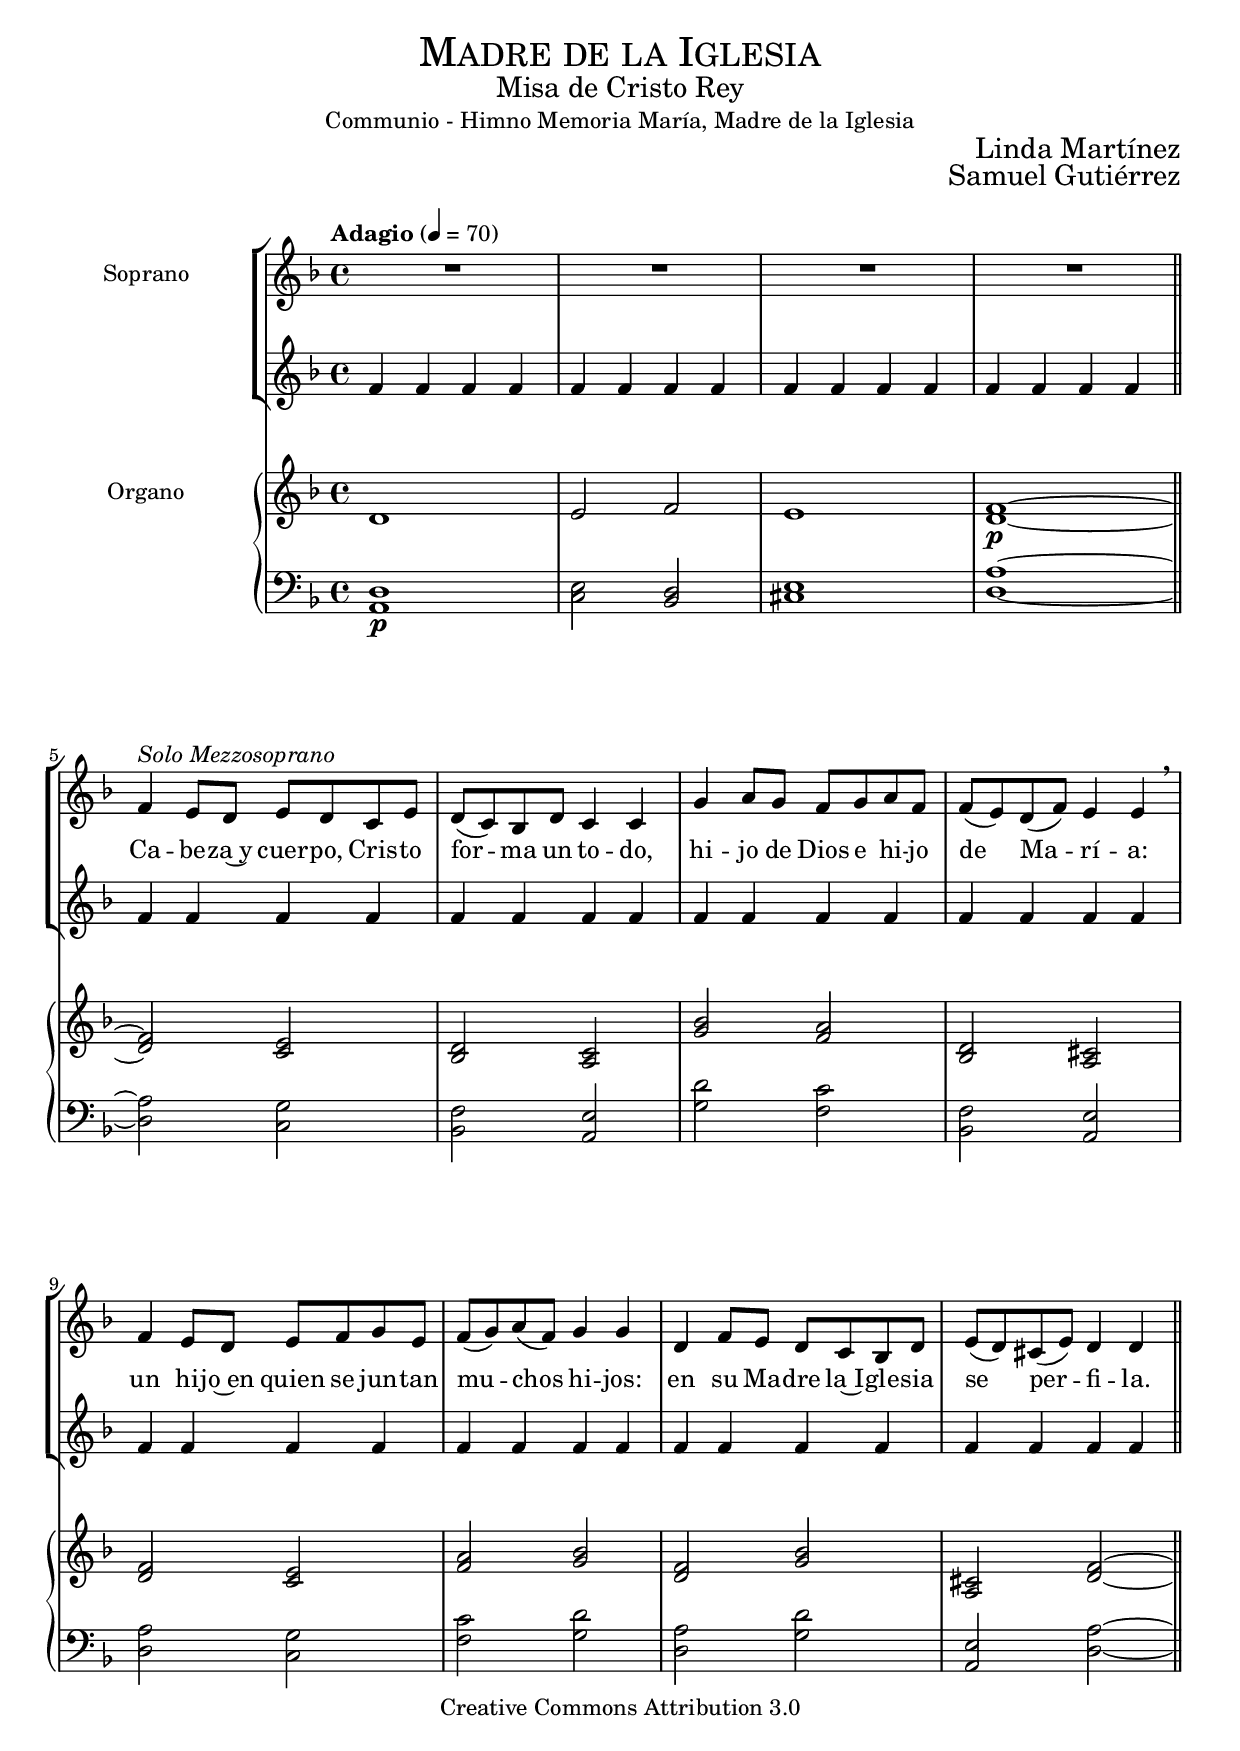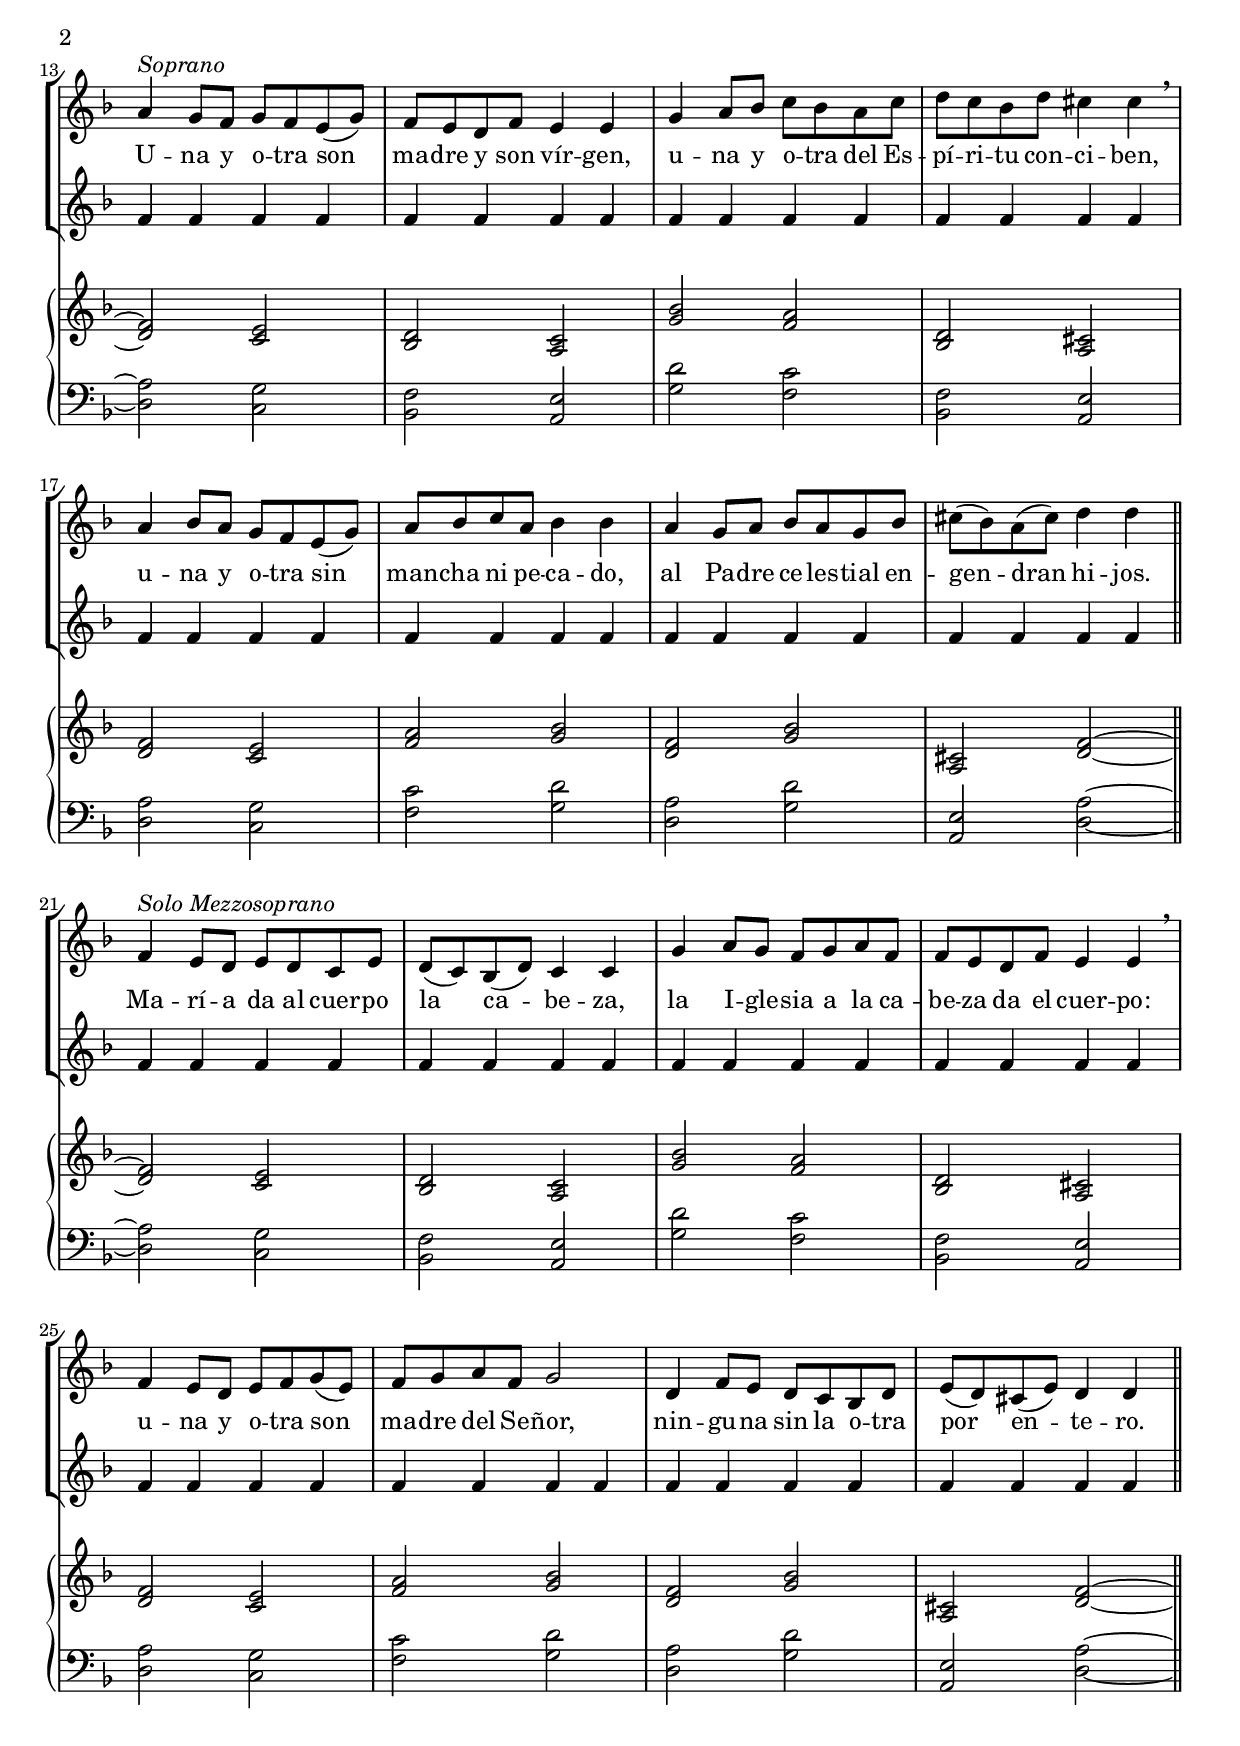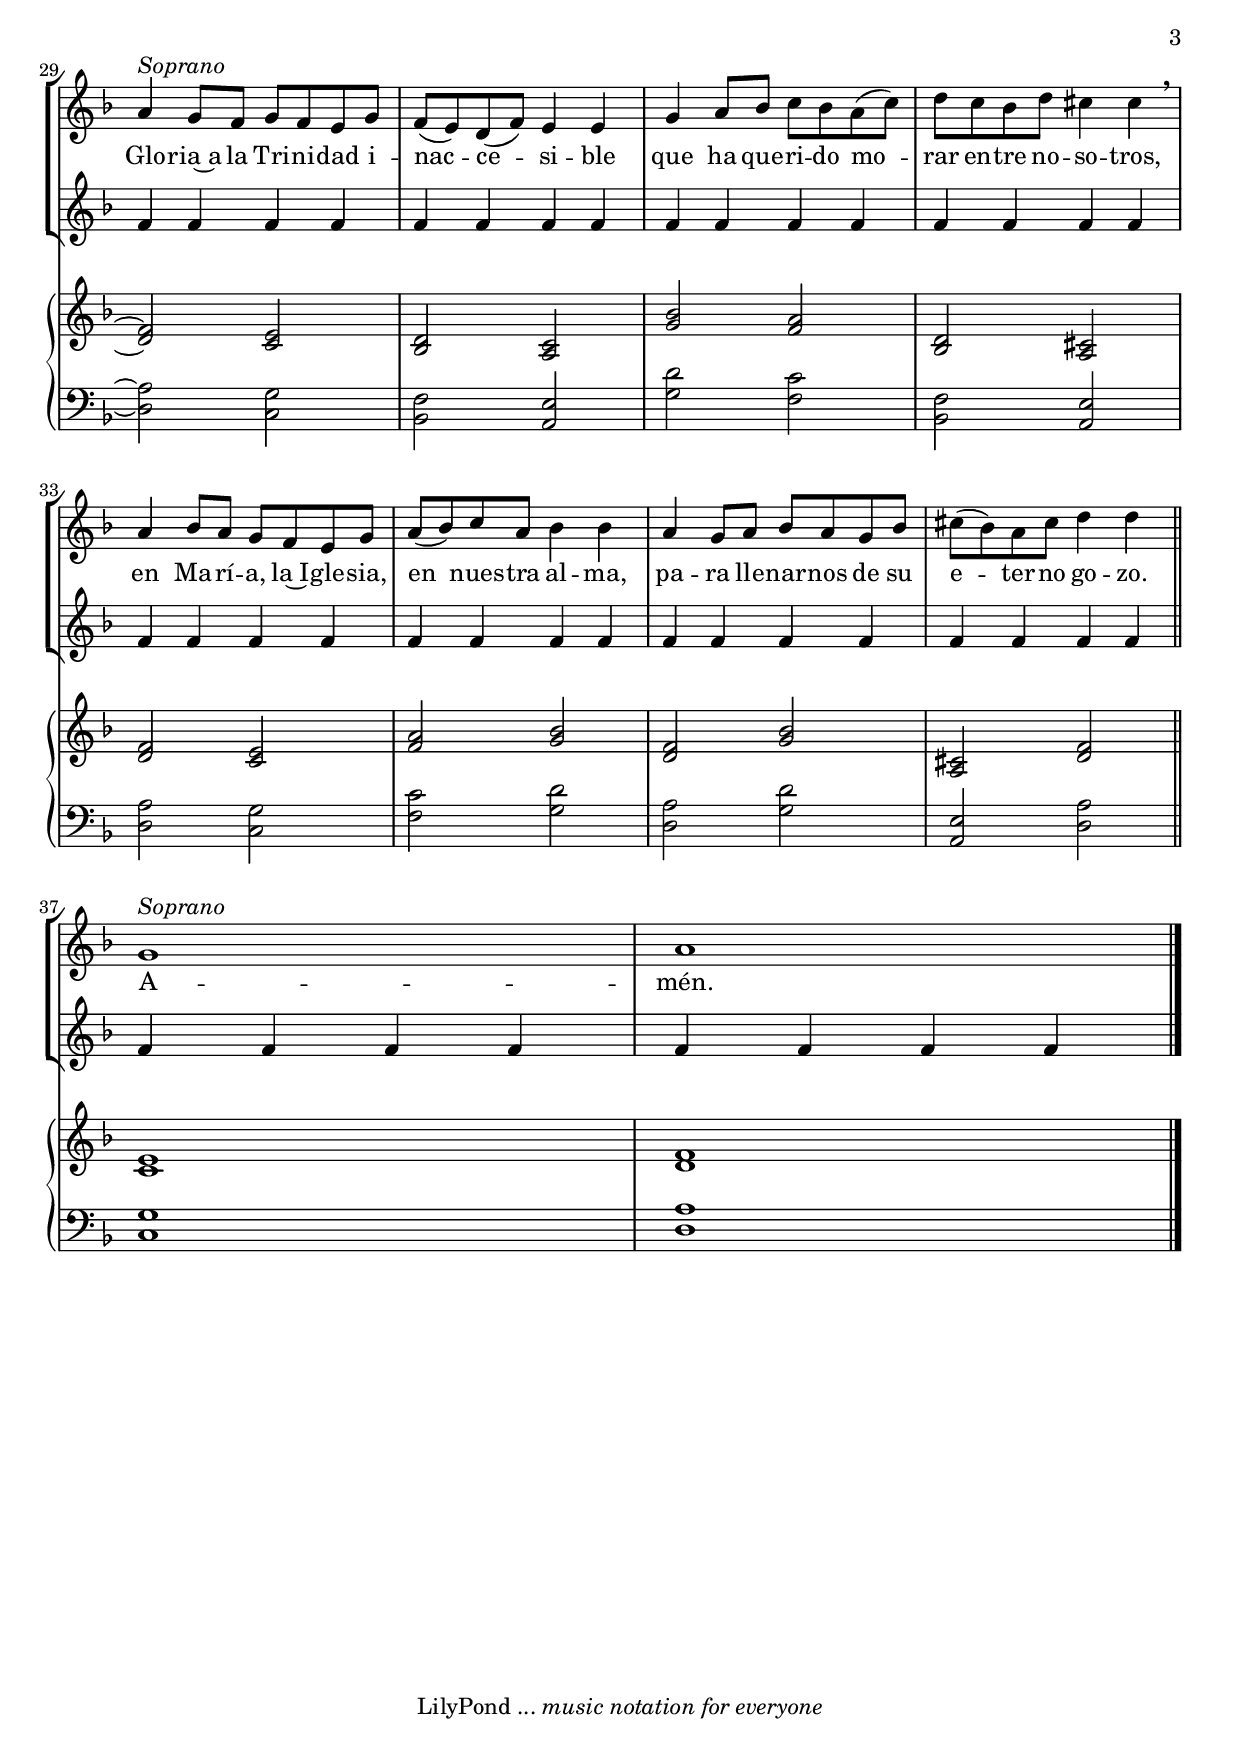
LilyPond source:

% ****************************************************************
%	Madre de la iglesia - Melodia inspirada en las composiciones de Mons Marco Frisina
%   	Texto y musica con acompañamiento
%	by serach.sam@
% ****************************************************************
\language "espanol"
\version "2.19.82"

#(set-global-staff-size 19.8)

% --- Cabecera
\markup { \fill-line { \center-column { \fontsize #5 \smallCaps "Madre de la Iglesia" \fontsize #2 "Misa de Cristo Rey" "Communio - Himno Memoria María, Madre de la Iglesia" } } }
%\markup { \fill-line { " " \right-column { \fontsize #2 "Letra: Pablo VI" } } }
\markup { \fill-line { " " \center-column { \fontsize #2 "Linda Martínez" } } }
\markup { \fill-line { " " \center-column { \fontsize #2 "Samuel Gutiérrez" } } }
\header {
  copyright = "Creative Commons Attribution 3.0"
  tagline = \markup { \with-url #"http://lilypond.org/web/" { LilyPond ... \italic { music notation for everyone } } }
  breakbefore = ##t
}

% --- Musica

% --- Parametro globales
global = {
  \tempo "Adagio" 4 = 70
  \key re \minor
  \time 4/4
}

Music = \relative do' {
  R1*4 \bar "||" \break

  fa4^\markup { \italic "Solo Mezzosoprano" } mi8 re mi re do mi |
  re8( do) sib re do4 do 	|
  sol'4 la8 sol fa sol la fa	|
  fa8( mi) re( fa) mi4 mi \breathe | \break
  fa4 mi8 re mi fa sol mi	|
  fa8( sol) la( fa) sol4 sol 	|
  re4 fa8 mi re do sib re	|
  mi8( re) dos( mi) re4 re 	| \bar "||" \break

  la'4^\markup { \italic "Soprano" } sol8 fa sol fa mi( sol) |
  fa8 mi re fa mi4 mi		|
  sol4 la8 sib do sib la do|	|
  re do sib re dos4 dos \breathe | \break
  la4 sib8 la sol fa mi( sol)	|
  la8 sib do la sib4 sib 	|
  la4 sol8 la sib la sol sib	|
  dos8( sib) la( dos) re4 re 	| \bar "||" \break

  fa,4^\markup { \italic "Solo Mezzosoprano" } mi8 re mi re do mi |
  re8( do) sib( re) do4 do	|
  sol'4 la8 sol fa sol la fa 	|
  fa8 mi re fa mi4 mi \breathe 	| \break
  fa4 mi8 re mi fa sol( mi)	|
  fa8 sol la fa sol2 		|
  re4 fa8 mi re do sib re	|
  mi8( re) dos( mi) re4 re 	| \bar "||" \break

  la'4^\markup { \italic "Soprano" } sol8 fa sol fa mi sol |
  fa8( mi) re( fa) mi4 mi 	|
  sol4 la8 sib do sib la( do)	|
  re do sib re dos4 dos \breathe	| \break
  la4 sib8 la sol fa mi sol	|
  la8( sib) do la sib4 sib	|
  la4 sol8 la sib la sol sib	|
  dos8( sib) la dos re4 re	| \bar "||" \break

  sol,1^\markup { \italic "Soprano" } |
  la1			|

  \bar "|."
}
Words = \lyricmode {
  Ca -- be -- za~y cuer -- po, Cris -- to for -- ma un to -- do,
  hi -- jo de Dios e hi -- jo de Ma -- rí -- a:
  un hi -- jo~en quien se jun -- tan mu -- chos hi -- jos:
  en su Ma -- dre la~I -- gle -- sia se per -- fi -- la.

  U -- na y o -- tra son ma -- dre y son vír -- gen,
  u -- na y o -- tra del Es -- pí -- ri -- tu con -- ci -- ben,
  u -- na y o -- tra sin man -- cha ni pe -- ca -- do,
  al Pa -- dre ce -- les -- tial en -- gen -- dran hi -- jos.

  Ma -- rí -- a da al cuer -- po la ca -- be -- za,
  la I -- gle -- sia a la ca -- be -- za da el cuer -- po:
  u -- na y o -- tra son ma -- dre del Se -- ñor,
  nin -- gu -- na sin la o -- tra por en -- te -- ro.

  Glo -- ria~a la Tri -- ni -- dad i -- nac -- ce -- si -- ble
  que ha que -- ri -- do mo -- rar en -- tre no -- so -- tros,
  en Ma -- rí -- a, la~I -- gle -- sia, en nues -- tra al -- ma,
  pa -- ra lle -- nar -- nos de su e -- ter -- no go -- zo.

  A -- mén.
}

Music_dos = \relative do' {
  fa4 fa fa fa |
  fa4 fa fa fa |
  fa4 fa fa fa |
  fa4 fa fa fa |
  fa4 fa fa fa |
  fa4 fa fa fa |
  fa4 fa fa fa |
  fa4 fa fa fa |
  fa4 fa fa fa |
  fa4 fa fa fa |
  fa4 fa fa fa |
  fa4 fa fa fa |
  fa4 fa fa fa |
  fa4 fa fa fa |
  fa4 fa fa fa |
  fa4 fa fa fa |
  fa4 fa fa fa |
  fa4 fa fa fa |
  fa4 fa fa fa |
  fa4 fa fa fa |
  fa4 fa fa fa |
  fa4 fa fa fa |
  fa4 fa fa fa |
  fa4 fa fa fa |
  fa4 fa fa fa |
  fa4 fa fa fa |
  fa4 fa fa fa |
  fa4 fa fa fa |
  fa4 fa fa fa |
  fa4 fa fa fa |
  fa4 fa fa fa |
  fa4 fa fa fa |
  fa4 fa fa fa |
  fa4 fa fa fa |
  fa4 fa fa fa |
  fa4 fa fa fa |
  fa4 fa fa fa |
  fa4 fa fa fa |

  \bar "|."
}

NotesSop = \relative do' {
  R1*3 | fa1~\p | \bar "||"

  fa2 mi2	|
  re2 do 	|
  sib'2 la	|
  re,2 dos	|
  fa2 mi2	|
  la2 sib 	|
  fa2 sib	|
  dos,2 fa~	|

  fa2 mi2	|
  re2 do 	|
  sib'2 la	|
  re,2 dos	|
  fa2 mi2	|
  la2 sib 	|
  fa2 sib	|
  dos,2 fa~	|

  fa2 mi2	|
  re2 do 	|
  sib'2 la	|
  re,2 dos	|
  fa2 mi2	|
  la2 sib 	|
  fa2 sib	|
  dos,2 fa~	|

  fa2 mi2	|
  re2 do 	|
  sib'2 la	|
  re,2 dos	|
  fa2 mi2	|
  la2 sib 	|
  fa2 sib	|
  dos,2 fa	|

  mi1		|
  fa1		|
}
NotesAlt = \relative do' {
  re1 | mi2 fa | mi1 | re1~\p | \bar "||"

  re2 do 	|
  sib2 la	|
  sol'2 fa	|
  sib,2 la	|
  re2 do 	|
  fa2 sol	|
  re2 sol	|
  la,2 re~	|

  re2 do 	|
  sib2 la	|
  sol'2 fa	|
  sib,2 la	|
  re2 do 	|
  fa2 sol	|
  re2 sol	|
  la,2 re~	|

  re2 do 	|
  sib2 la	|
  sol'2 fa	|
  sib,2 la	|
  re2 do 	|
  fa2 sol	|
  re2 sol	|
  la,2 re~	|

  re2 do 	|
  sib2 la	|
  sol'2 fa	|
  sib,2 la	|
  re2 do 	|
  fa2 sol	|
  re2 sol	|
  la,2 re	|

  do1		|
  re1		|
}
NotesTer = \relative do {
  re1\p | mi2 re | mi1 | la1~ | \bar "||"

  la2 sol 	|
  fa2 mi		|
  re'2 do	|
  fa,2 mi	|
  la2 sol 	|
  do2 re		|
  la2 re		|
  mi,2 la~	|

  la2 sol 	|
  fa2 mi		|
  re'2 do	|
  fa,2 mi	|
  la2 sol 	|
  do2 re		|
  la2 re		|
  mi,2 la~	|

  la2 sol 	|
  fa2 mi		|
  re'2 do	|
  fa,2 mi	|
  la2 sol 	|
  do2 re		|
  la2 re		|
  mi,2 la~	|

  la2 sol 	|
  fa2 mi		|
  re'2 do	|
  fa,2 mi	|
  la2 sol 	|
  do2 re		|
  la2 re		|
  mi,2 la	|

  sol1		|
  la1		|
}
NotesBas = \relative do {
  la1\p | do2 sib | dos1 | re1~ | \bar "||"

  re2 do 	|
  sib2 la	|
  sol'2 fa	|
  sib,2 la	|
  re2 do 	|
  fa2 sol	|
  re2 sol	|
  la,2 re~	|

  re2 do 	|
  sib2 la	|
  sol'2 fa	|
  sib,2 la	|
  re2 do 	|
  fa2 sol	|
  re2 sol	|
  la,2 re~	|

  re2 do 	|
  sib2 la	|
  sol'2 fa	|
  sib,2 la	|
  re2 do 	|
  fa2 sol	|
  re2 sol	|
  la,2 re~	|

  re2 do 	|
  sib2 la	|
  sol'2 fa	|
  sib,2 la	|
  re2 do 	|
  fa2 sol	|
  re2 sol	|
  la,2 re	|

  do1		|
  re1		|
}

% --- acordes
armonias = \new ChordNames {
  \chordmode {
    \italianChords
    re1:m do2 sib la1:7 re1:m

    s2 do2 sib2 la2:m
    sol2:m fa2 sib2 la2
    re2:m do2 fa2 sol2:m
    re2:m sol2:m la2:7 re2:m

    s2 do2 sib2 la2:m
    sol2:m fa2 sib2 la2
    re2:m do2 fa2 sol2:m
    re2:m sol2:m la2:7 re2:m

    s2 do2 sib2 la2:m
    sol2:m fa2 sib2 la2
    re2:m do2 fa2 sol2:m
    re2:m sol2:m la2:7 re2:m

    s2 do2 sib2 la2:m
    sol2:m fa2 sib2 la2
    re2:m do2 fa2 sol2:m
    re2:m sol2:m la2:7 re2:m

    do1 re1:m
  }
}

\score {
  <<
    \new StaffGroup = "Comunion" <<
      \new Staff <<
        \set Staff.instrumentName = #"Soprano"
        \set Staff.midiInstrument = #"oboe"
        \set Staff.midiMaximumVolume = #1.5
        
        \new Voice = "melodia" <<
          \global \Music
        >>\new Lyrics = "melodia"
        \context Lyrics = "melodia" \lyricsto "melodia" \Words
      >>
      \new Staff <<
        \set Staff.midiInstrument = #"woodblock"

        \new Voice = "melodia_dos" <<
          \global \Music_dos
        >>
      >>
    >>
    %\armonias
    \new PianoStaff <<
      \new Staff <<
        \set Staff.instrumentName = #"Organo"
        \set Staff.midiInstrument = #"church organ"
        \set Staff.midiMaximumVolume = #0.6
        \set Staff.printPartCombineTexts = ##f
        \partcombine
        << \global \NotesSop >>
        << \global \NotesAlt >>
      >>
      \new Staff <<
        \set Staff.midiInstrument = #"church organ"
        \set Staff.midiMaximumVolume = #0.6
        \clef bass
        \set Staff.printPartCombineTexts = ##f
        \partcombine
        << \global \NotesTer >>
        << \global \NotesBas >>
      >>
    >>
  >>
  \midi { }
  \layout { }
}

% --- Musica
\paper{
  #(set-default-paper-size "letter")
  indent=3.5\cm
  page-breaking = #ly:page-turn-breaking
}
